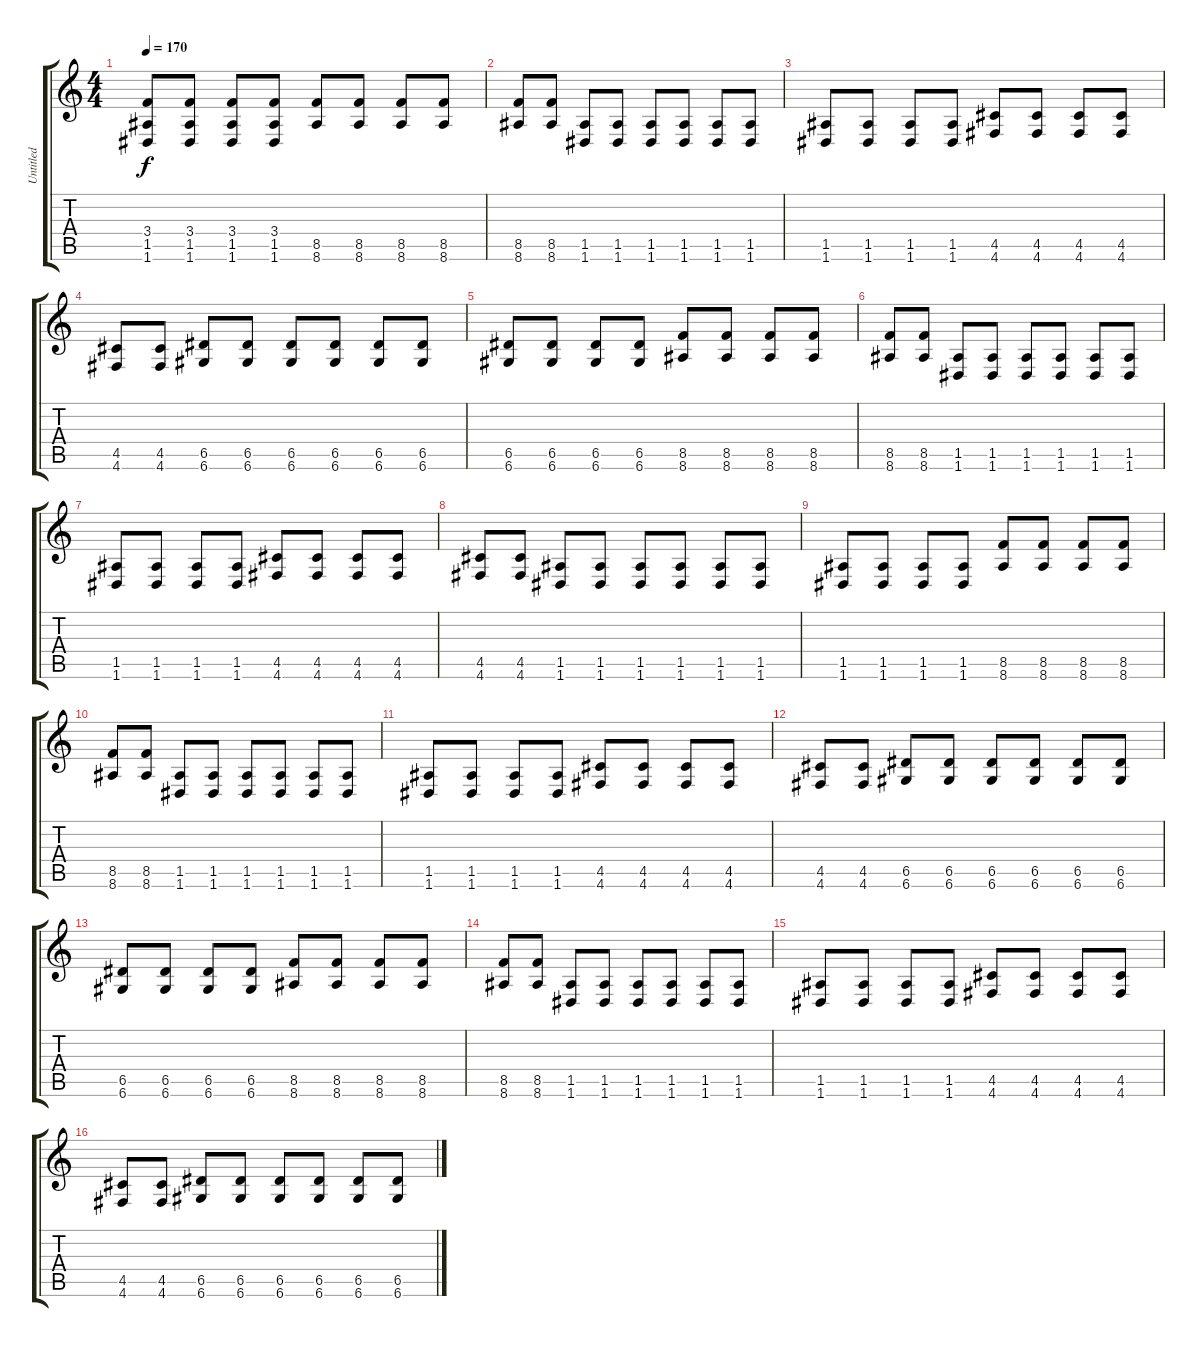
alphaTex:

\track ("Untitled" "Untitled") {instrument distortionguitar}
\staff {score tabs}
\tuning (E4 B3 G3 D3 A2 D2) {hide}
\ts (4 4)
\tempo 170
\clef g2
\ks c
(3.4 1.5 1.6).8{dy f} (3.4 1.5 1.6).8 (3.4 1.5 1.6).8 (3.4 1.5 1.6).8 (8.5 8.6).8 (8.5 8.6).8 (8.5 8.6).8 (8.5 8.6).8 |
(8.5 8.6).8 (8.5 8.6).8 (1.5 1.6).8 (1.5 1.6).8 (1.5 1.6).8 (1.5 1.6).8 (1.5 1.6).8 (1.5 1.6).8 |
(1.5 1.6).8 (1.5 1.6).8 (1.5 1.6).8 (1.5 1.6).8 (4.5 4.6).8 (4.5 4.6).8 (4.5 4.6).8 (4.5 4.6).8 |
(4.5 4.6).8 (4.5 4.6).8 (6.5 6.6).8 (6.5 6.6).8 (6.5 6.6).8 (6.5 6.6).8 (6.5 6.6).8 (6.5 6.6).8 |
(6.5 6.6).8 (6.5 6.6).8 (6.5 6.6).8 (6.5 6.6).8 (8.5 8.6).8 (8.5 8.6).8 (8.5 8.6).8 (8.5 8.6).8 |
(8.5 8.6).8 (8.5 8.6).8 (1.5 1.6).8 (1.5 1.6).8 (1.5 1.6).8 (1.5 1.6).8 (1.5 1.6).8 (1.5 1.6).8 |
(1.5 1.6).8 (1.5 1.6).8 (1.5 1.6).8 (1.5 1.6).8 (4.5 4.6).8 (4.5 4.6).8 (4.5 4.6).8 (4.5 4.6).8 |
(4.5 4.6).8 (4.5 4.6).8 (1.5 1.6).8 (1.5 1.6).8 (1.5 1.6).8 (1.5 1.6).8 (1.5 1.6).8 (1.5 1.6).8 |
(1.5 1.6).8 (1.5 1.6).8 (1.5 1.6).8 (1.5 1.6).8 (8.5 8.6).8 (8.5 8.6).8 (8.5 8.6).8 (8.5 8.6).8 |
(8.5 8.6).8 (8.5 8.6).8 (1.5 1.6).8 (1.5 1.6).8 (1.5 1.6).8 (1.5 1.6).8 (1.5 1.6).8 (1.5 1.6).8 |
(1.5 1.6).8 (1.5 1.6).8 (1.5 1.6).8 (1.5 1.6).8 (4.5 4.6).8 (4.5 4.6).8 (4.5 4.6).8 (4.5 4.6).8 |
(4.5 4.6).8 (4.5 4.6).8 (6.5 6.6).8 (6.5 6.6).8 (6.5 6.6).8 (6.5 6.6).8 (6.5 6.6).8 (6.5 6.6).8 |
(6.5 6.6).8 (6.5 6.6).8 (6.5 6.6).8 (6.5 6.6).8 (8.5 8.6).8 (8.5 8.6).8 (8.5 8.6).8 (8.5 8.6).8 |
(8.5 8.6).8 (8.5 8.6).8 (1.5 1.6).8 (1.5 1.6).8 (1.5 1.6).8 (1.5 1.6).8 (1.5 1.6).8 (1.5 1.6).8 |
(1.5 1.6).8 (1.5 1.6).8 (1.5 1.6).8 (1.5 1.6).8 (4.5 4.6).8 (4.5 4.6).8 (4.5 4.6).8 (4.5 4.6).8 |
(4.5 4.6).8 (4.5 4.6).8 (6.5 6.6).8 (6.5 6.6).8 (6.5 6.6).8 (6.5 6.6).8 (6.5 6.6).8 (6.5 6.6).8
